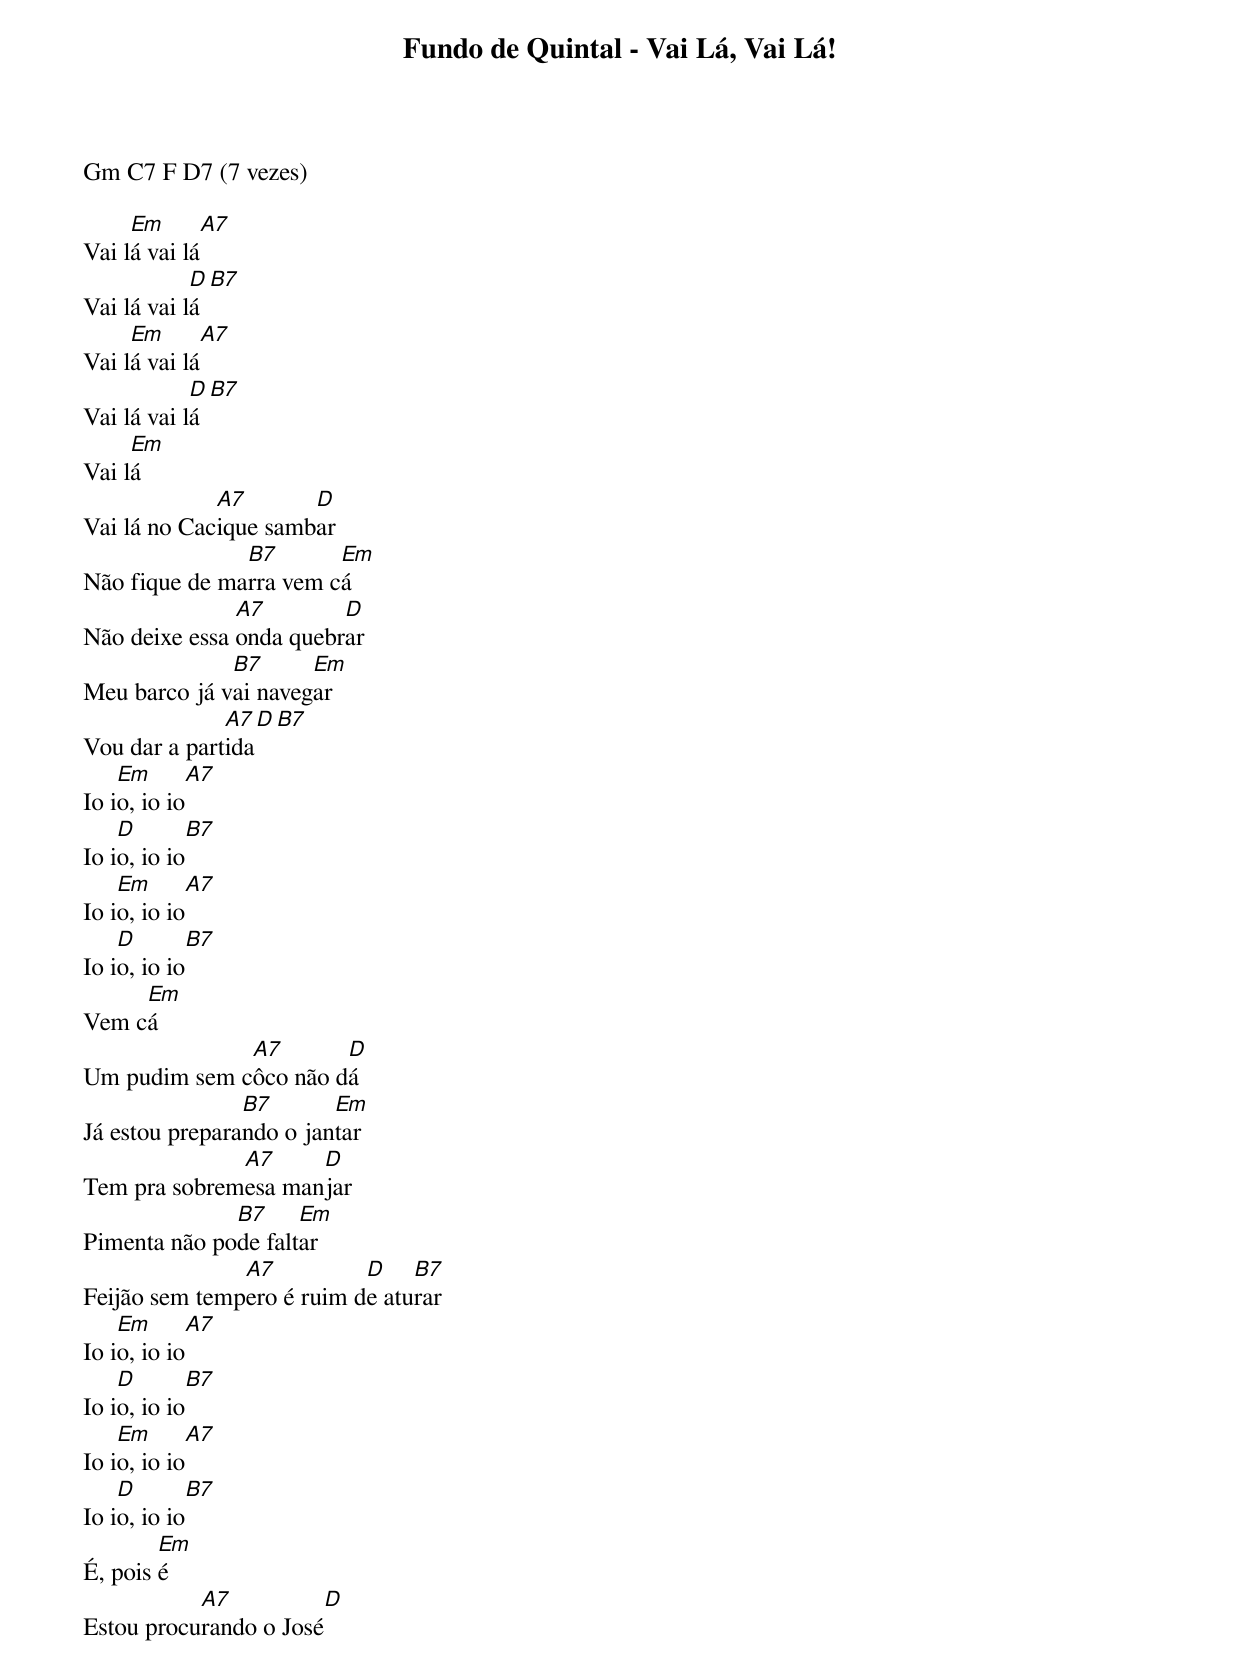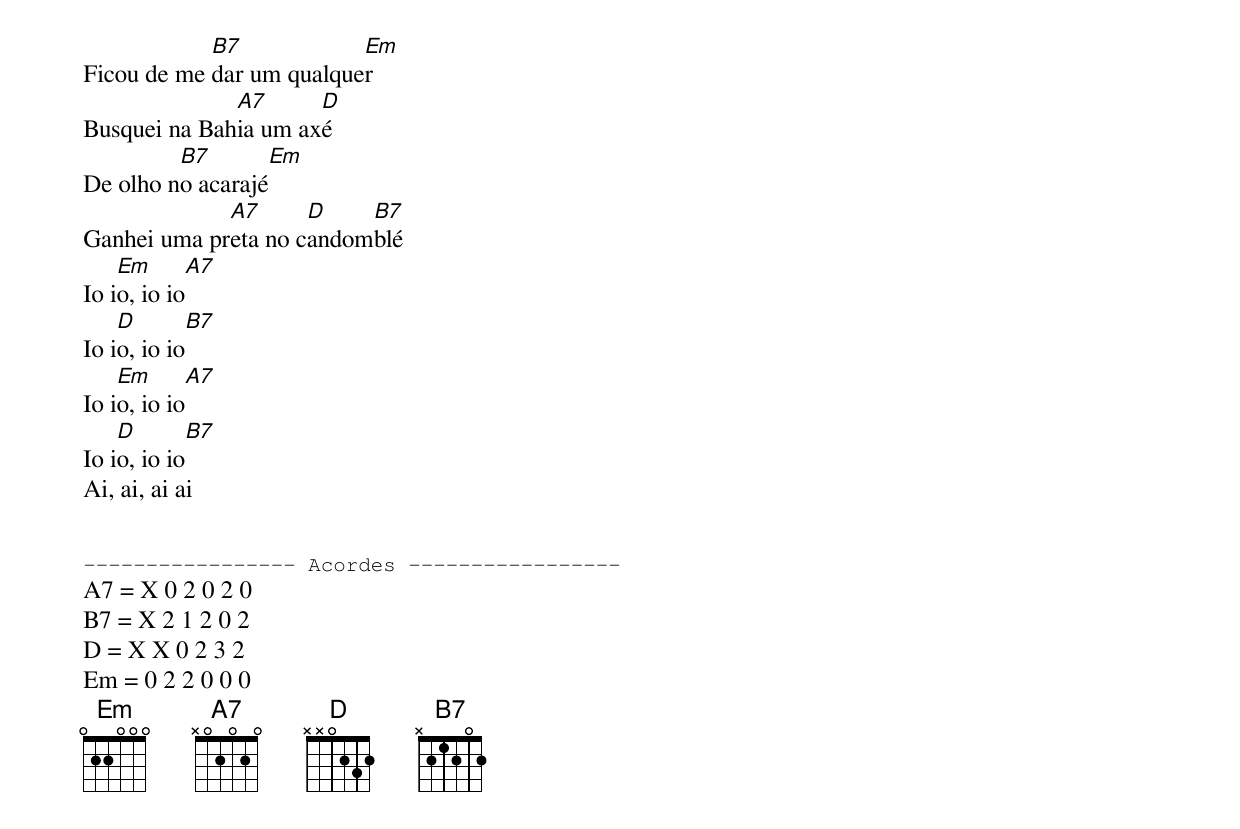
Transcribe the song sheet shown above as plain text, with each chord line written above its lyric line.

Fundo de Quintal - Vai Lá, Vai Lá!


Gm C7 F D7 (7 vezes)

     Em       A7
Vai lá vai lá
            D  B7
Vai lá vai lá
     Em       A7
Vai lá vai lá
            D  B7
Vai lá vai lá
     Em
Vai lá
             A7       D
Vai lá no Cacique sambar
               B7       Em
Não fique de marra vem cá
               A7        D
Não deixe essa onda quebrar
              B7      Em
Meu barco já vai navegar
              A7  D  B7
Vou dar a partida
    Em       A7
Io io, io io
    D       B7
Io io, io io
    Em       A7
Io io, io io
    D       B7
Io io, io io
     Em
Vem cá
              A7       D
Um pudim sem côco não dá
                B7       Em
Já estou preparando o jantar
              A7     D
Tem pra sobremesa manjar
              B7     Em
Pimenta não pode faltar
               A7          D    B7
Feijão sem tempero é ruim de aturar
    Em       A7
Io io, io io
    D       B7
Io io, io io
    Em       A7
Io io, io io
    D       B7
Io io, io io
        Em
É, pois é
           A7          D
Estou procurando o José
            B7            Em
Ficou de me dar um qualquer
              A7      D
Busquei na Bahia um axé
         B7        Em
De olho no acarajé
             A7      D    B7
Ganhei uma preta no candomblé
    Em       A7
Io io, io io
    D        B7
Io io, io io
    Em       A7
Io io, io io
    D        B7
Io io, io io
Ai, ai, ai ai


----------------- Acordes -----------------
A7 = X 0 2 0 2 0
B7 = X 2 1 2 0 2
D = X X 0 2 3 2
Em = 0 2 2 0 0 0
